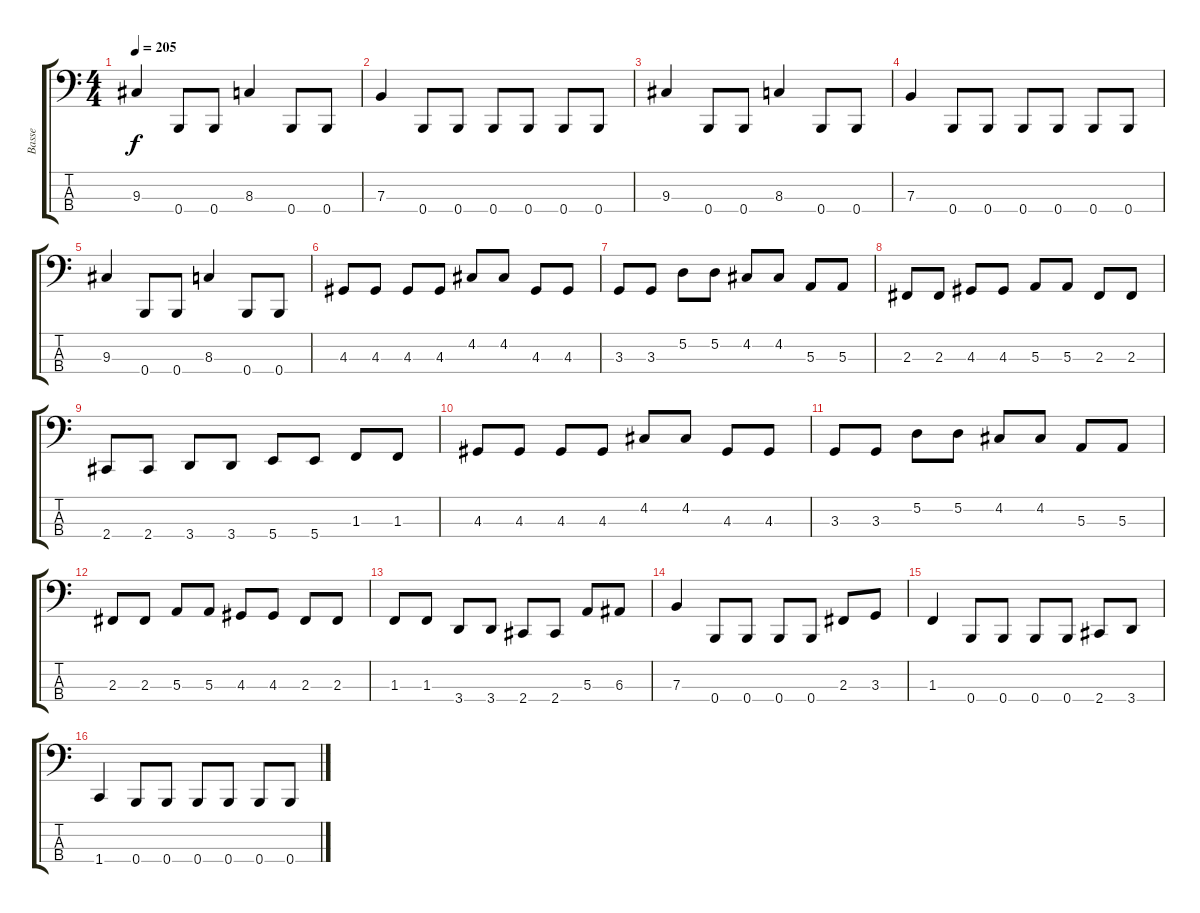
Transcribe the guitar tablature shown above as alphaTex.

\track ("Basse" "Basse") {instrument electricbasspick}
\staff {score tabs}
\tuning (D2 A1 E1 B0) {hide}
\ts (4 4)
\tempo 205
\clef f4
\ks c
9.3.4{dy f} 0.4.8 0.4.8 8.3.4 0.4.8 0.4.8 |
7.3.4 0.4.8 0.4.8 0.4.8 0.4.8 0.4.8 0.4.8 |
9.3.4 0.4.8 0.4.8 8.3.4 0.4.8 0.4.8 |
7.3.4 0.4.8 0.4.8 0.4.8 0.4.8 0.4.8 0.4.8 |
9.3.4 0.4.8 0.4.8 8.3.4 0.4.8 0.4.8 |
4.3.8 4.3.8 4.3.8 4.3.8 4.2.8 4.2.8 4.3.8 4.3.8 |
3.3.8 3.3.8 5.2.8 5.2.8 4.2.8 4.2.8 5.3.8 5.3.8 |
2.3.8 2.3.8 4.3.8 4.3.8 5.3.8 5.3.8 2.3.8 2.3.8 |
2.4.8 2.4.8 3.4.8 3.4.8 5.4.8 5.4.8 1.3.8 1.3.8 |
4.3.8 4.3.8 4.3.8 4.3.8 4.2.8 4.2.8 4.3.8 4.3.8 |
3.3.8 3.3.8 5.2.8 5.2.8 4.2.8 4.2.8 5.3.8 5.3.8 |
2.3.8 2.3.8 5.3.8 5.3.8 4.3.8 4.3.8 2.3.8 2.3.8 |
1.3.8 1.3.8 3.4.8 3.4.8 2.4.8 2.4.8 5.3.8 6.3.8 |
7.3.4 0.4.8 0.4.8 0.4.8 0.4.8 2.3.8 3.3.8 |
1.3.4 0.4.8 0.4.8 0.4.8 0.4.8 2.4.8 3.4.8 |
1.4.4 0.4.8 0.4.8 0.4.8 0.4.8 0.4.8 0.4.8
